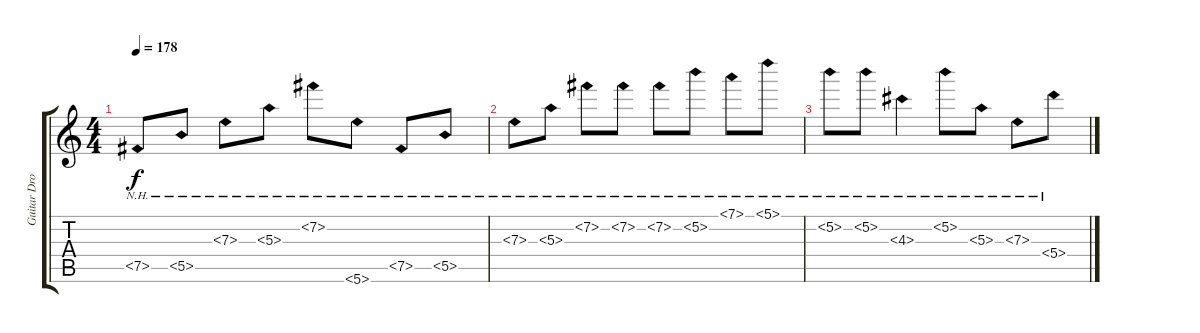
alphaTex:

\track ("Guitar Droped EBDABD" "Guitar Dro") {instrument distortionguitar}
\staff {score tabs}
\tuning (D4 B3 A2 D3 B1 E2) {hide}
\ts (4 4)
\tempo 178
\clef g2
\ks c
7.5{nh}.8{dy f} 5.5{nh}.8 7.3{nh}.8 5.3{nh}.8 7.2{nh}.8 5.6{nh}.8 7.5{nh}.8 5.5{nh}.8 |
7.3{nh}.8 5.3{nh}.8 7.2{nh}.8 7.2{nh}.8 7.2{nh}.8 5.2{nh}.8 7.1{nh}.8 5.1{nh}.8 |
5.2{nh}.8 5.2{nh}.8 4.3{nh}.4 5.2{nh}.8 5.3{nh}.8 7.3{nh}.8 5.4{nh}.8
